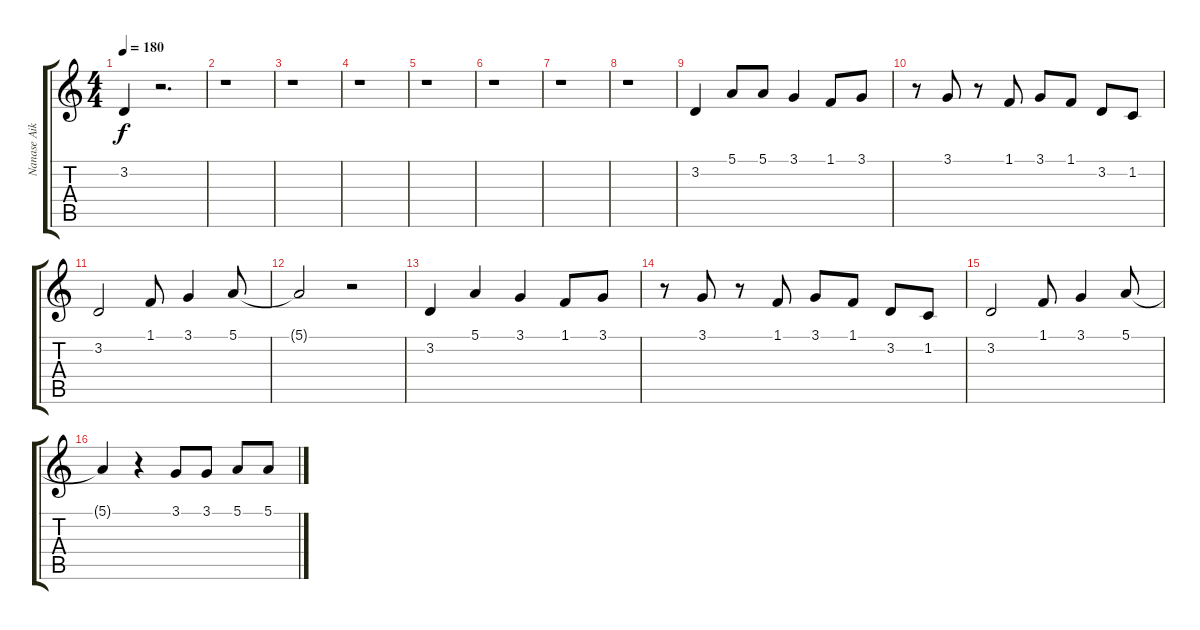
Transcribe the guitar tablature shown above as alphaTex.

\track ("Nanase Aikawa" "Nanase Aik") {instrument clarinet}
\staff {score tabs}
\tuning (E4 B3 G3 D3 A2 E2) {hide}
\ts (4 4)
\tempo 180
\clef g2
\ks c
3.2.4{dy f} r.2{d} |
r.1 |
r.1 |
r.1 |
r.1 |
r.1 |
r.1 |
r.1 |
3.2.4 5.1.8 5.1.8 3.1.4 1.1.8 3.1.8 |
r.8 3.1.8 r.8 1.1.8 3.1.8 1.1.8 3.2.8 1.2.8 |
3.2.2 1.1.8 3.1.4 5.1.8 |
5.1{t}.2 r.2 |
3.2.4 5.1.4 3.1.4 1.1.8 3.1.8 |
r.8 3.1.8 r.8 1.1.8 3.1.8 1.1.8 3.2.8 1.2.8 |
3.2.2 1.1.8 3.1.4 5.1.8 |
5.1{t}.4 r.4 3.1.8 3.1.8 5.1.8 5.1.8
